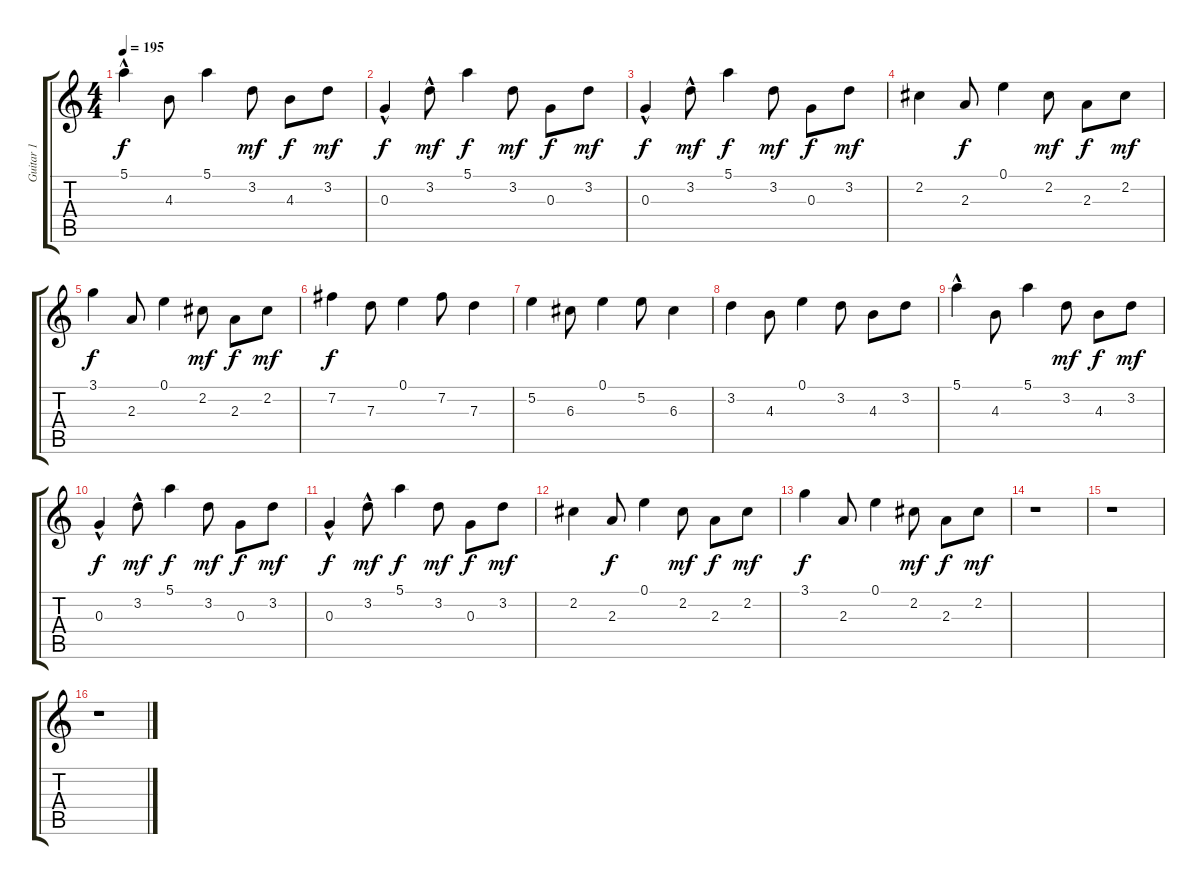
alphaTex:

\track ("Guitar 1" "Guitar 1") {instrument acousticguitarsteel}
\staff {score tabs}
\tuning (E4 B3 G3 D3 A2 E2) {hide}
\ts (4 4)
\tempo 195
\clef g2
\ks c
5.1{hac}.4{dy f} 4.3.8 5.1.4 3.2.8{dy mf} 4.3.8{dy f} 3.2.8{dy mf} |
0.3{hac}.4{dy f} 3.2{hac}.8{dy mf} 5.1.4{dy f} 3.2.8{dy mf} 0.3.8{dy f} 3.2.8{dy mf} |
0.3{hac}.4{dy f} 3.2{hac}.8{dy mf} 5.1.4{dy f} 3.2.8{dy mf} 0.3.8{dy f} 3.2.8{dy mf} |
2.2.4 2.3.8{dy f} 0.1.4 2.2.8{dy mf} 2.3.8{dy f} 2.2.8{dy mf} |
3.1.4{dy f} 2.3.8 0.1.4 2.2.8{dy mf} 2.3.8{dy f} 2.2.8{dy mf} |
7.2.4{dy f} 7.3.8 0.1.4 7.2.8 7.3.4 |
5.2.4 6.3.8 0.1.4 5.2.8 6.3.4 |
3.2.4 4.3.8 0.1.4 3.2.8 4.3.8 3.2.8 |
5.1{hac}.4 4.3.8 5.1.4 3.2.8{dy mf} 4.3.8{dy f} 3.2.8{dy mf} |
0.3{hac}.4{dy f} 3.2{hac}.8{dy mf} 5.1.4{dy f} 3.2.8{dy mf} 0.3.8{dy f} 3.2.8{dy mf} |
0.3{hac}.4{dy f} 3.2{hac}.8{dy mf} 5.1.4{dy f} 3.2.8{dy mf} 0.3.8{dy f} 3.2.8{dy mf} |
2.2.4 2.3.8{dy f} 0.1.4 2.2.8{dy mf} 2.3.8{dy f} 2.2.8{dy mf} |
3.1.4{dy f} 2.3.8 0.1.4 2.2.8{dy mf} 2.3.8{dy f} 2.2.8{dy mf} |
r.1 |
r.1 |
r.1
